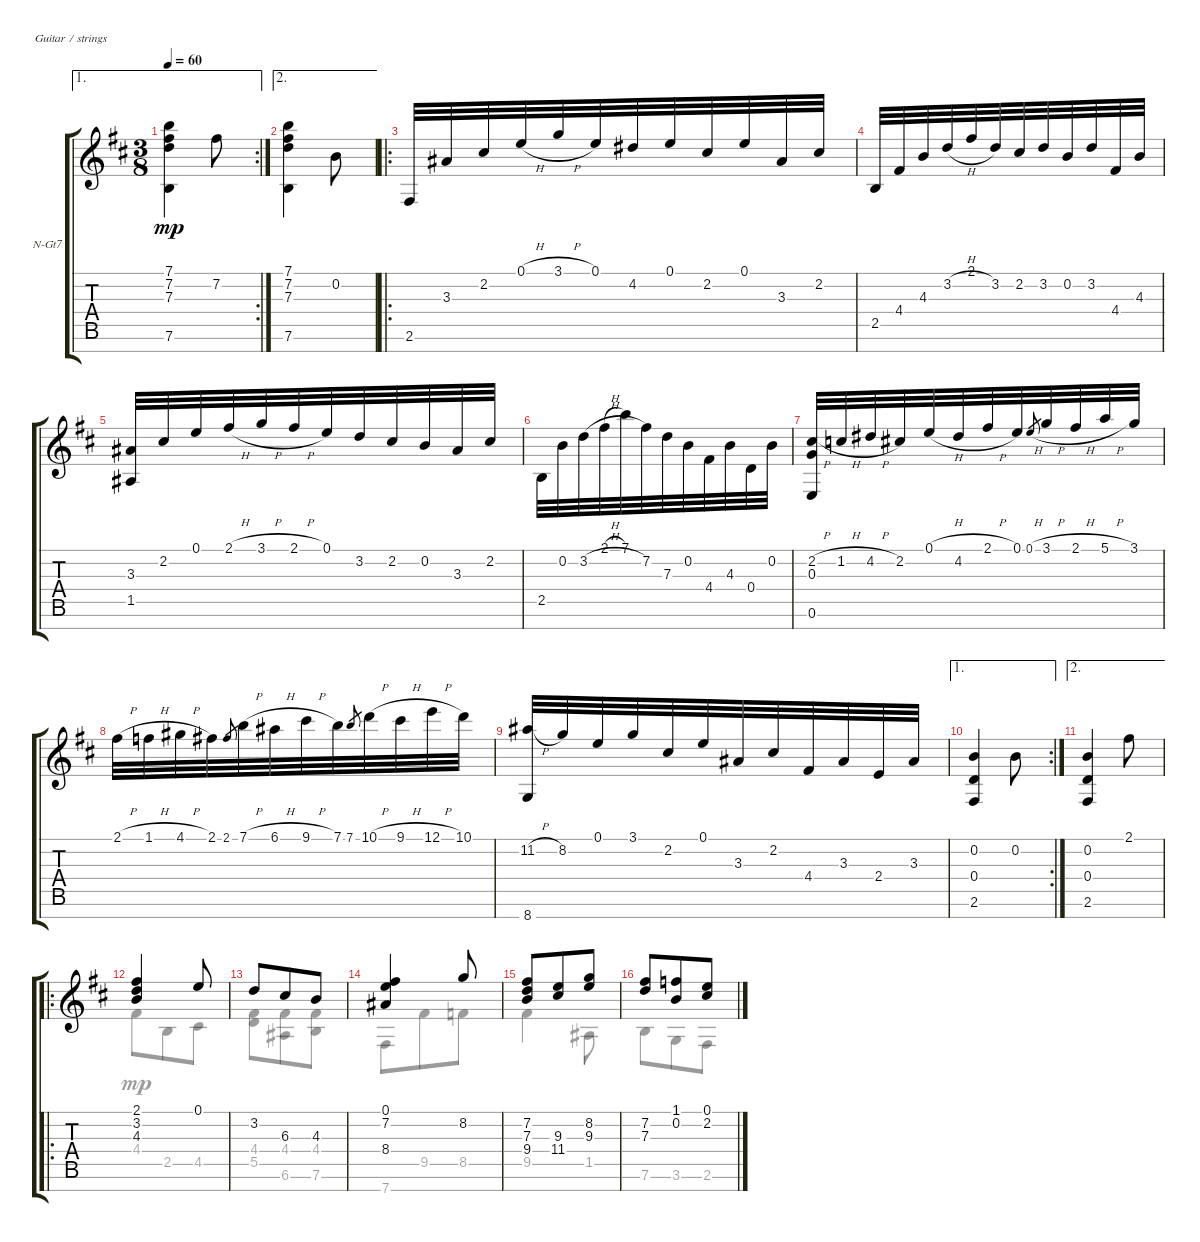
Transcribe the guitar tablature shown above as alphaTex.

\defaultSystemsLayout 4
\bracketExtendMode groupsimilarinstruments
\firstSystemTrackNameOrientation horizontal
\otherSystemsTrackNameOrientation horizontal
\track ("Nylon Guitar" "N-Gt7") {instrument acousticguitarnylon}
\staff {score tabs}
\tuning (E4 B3 G3 D3 A2 E2 B1)
\voice
\ae 1
\rc 2
\ts (3 8)
\tempo 60
\clef g2
\ks d
(7.1 7.2 7.3 7.6).4{dy mp} 7.2.8 |
\ae 2
(7.1 7.2 7.3 7.6).4 0.2.8 |
\ro
2.6.32 3.3.32 2.2.32 0.1{h}.32 3.1{h}.32 0.1.32 4.2.32 0.1.32 2.2.32 0.1.32 3.3.32 2.2.32 |
2.5.32 4.4.32 4.3.32 3.2{h}.32 2.1.32 3.2.32 2.2.32 3.2.32 0.2.32 3.2.32 4.4.32 4.3.32 |
(3.3 1.5).32 2.2.32 0.1.32 2.1{h}.32 3.1{h}.32 2.1{h}.32 0.1.32 3.2.32 2.2.32 0.2.32 3.3.32 2.2.32 |
2.5.32 0.2.32 3.2{h}.32 2.1{h}.32 7.1.32 7.2.32 7.3.32 0.2.32 4.4.32 4.3.32 0.4.32 0.2.32 |
(2.2{h} 0.3 0.6).32 1.2{h}.32 4.2{h}.32 2.2.32 0.1{h}.32 4.2.32 2.1{h}.32 0.1.32 0.1{h}.8{gr} 3.1{h}.32 2.1{h}.32 5.1{h}.32 3.1.32 |
2.1{h}.32 1.1{h}.32 4.1{h}.32 2.1.32 2.1.8{gr} 7.1{h}.32 6.1{h}.32 9.1{h}.32 7.1.32 7.1.8{gr} 10.1{h}.32 9.1{h}.32 12.1{h}.32 10.1.32 |
(11.2{h} 8.7).32 8.2.32 0.1.32 3.1.32 2.2.32 0.1.32 3.3.32 2.2.32 4.4.32 3.3.32 2.4.32 3.3.32 |
\ae 1
\rc 2
(0.2 0.4 2.6).4 0.2.8 |
\ae 2
(0.2 0.4 2.6).4 2.1.8 |
\ro
(2.1 3.2 4.3).4 0.1.8 |
3.2.8 6.3.8 4.3.8 |
(0.1 7.2 8.4).4 8.2.8 |
(9.4 7.3 7.2).8 (9.3 11.4).8 (9.3 8.2).8 |
(7.2 7.3).8 (1.1 0.2).8 (0.1 2.2).8
\voice
\clef g2
\ottava regular
\simile none
\ks d
|
|
|
|
|
|
|
|
|
|
|
4.4.8 2.5.8 4.5.8 |
(4.4 5.5).8 (4.4 6.6).8 (7.6 4.4).8 |
7.7.8 9.5.8 8.5.8 |
9.5.4 1.5.8 |
7.6.8 3.6.8 2.6.8
